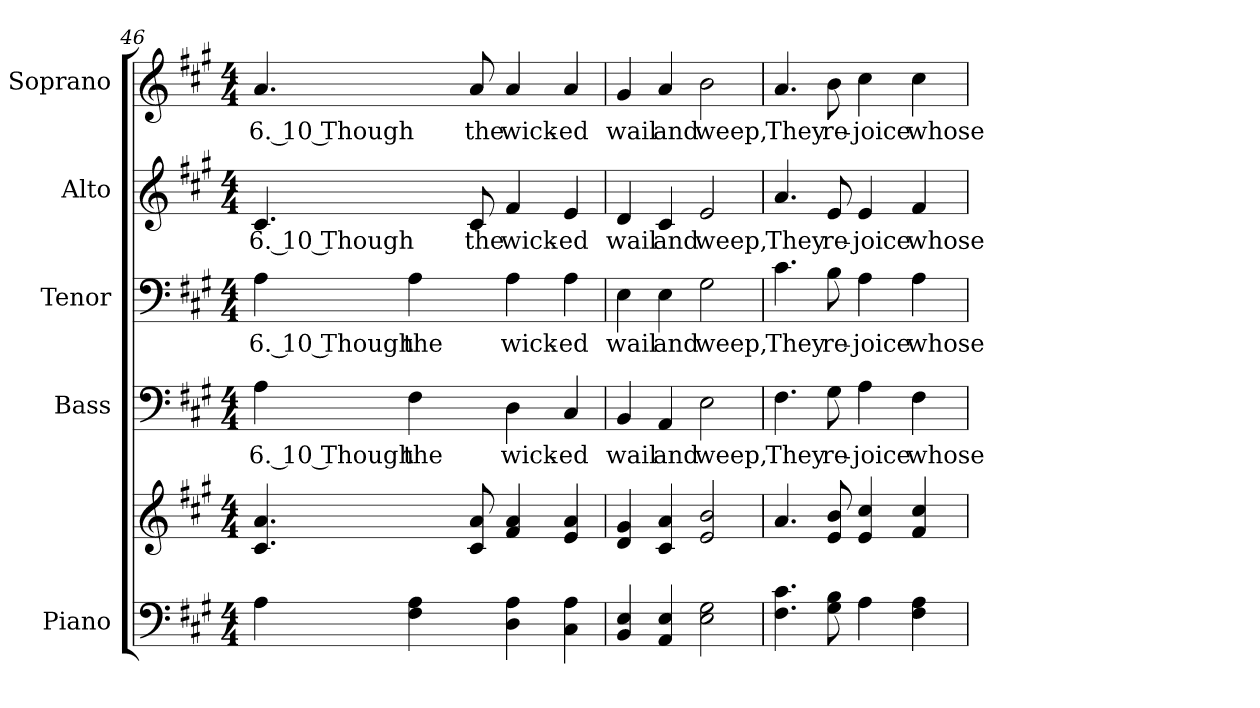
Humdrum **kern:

**kern	**kern	**kern	**text	**kern	**text	**kern	**text	**kern	**text
*part5	*part5	*part4	*part4	*part3	*part3	*part2	*part2	*part1	*part1
*staff6	*staff5	*staff4	*staff4	*staff3	*staff3	*staff2	*staff2	*staff1	*staff1
*I"Piano	*	*I"Bass	*	*I"Tenor	*	*I"Alto	*	*I"Soprano	*
*I'Pno.	*	*I'B.	*	*I'T.	*	*I'A.	*	*I'S.	*
*clefF4	*clefG2	*clefF4	*	*clefF4	*	*clefG2	*	*clefG2	*
*k[f#c#g#]	*k[f#c#g#]	*k[f#c#g#]	*	*k[f#c#g#]	*	*k[f#c#g#]	*	*k[f#c#g#]	*
*A:	*A:	*A:	*	*A:	*	*A:	*	*A:	*
*M4/4	*M4/4	*M4/4	*	*M4/4	*	*M4/4	*	*M4/4	*
=46	=46	=46	=46	=46	=46	=46	=46	=46	=46
!	!	!	!LO:LY:b:color=#000000	!	!	!	!	!	!
!	!	!	!	!	!LO:LY:b:color=#000000	!	!	!	!
!	!	!	!	!	!	!	!LO:LY:b:color=#000000	!	!
!	!	!	!	!	!	!	!	!	!LO:LY:b:color=#000000
4Ai\	4.c#i/ 4.ai	4Ai\	6. 10 Though	4Ai\	6. 10 Though	4.c#i/	6. 10 Though	4.ai/	6. 10 Though
!	!	!	!LO:LY:b:color=#000000	!	!	!	!	!	!
!	!	!	!	!	!LO:LY:b:color=#000000	!	!	!	!
4F#i\ 4Ai	.	4F#i\	the	4Ai\	the	.	.	.	.
!	!	!	!	!	!	!	!LO:LY:b:color=#000000	!	!
!	!	!	!	!	!	!	!	!	!LO:LY:b:color=#000000
.	8c#i/ 8ai	.	.	.	.	8c#i/	the	8ai/	the
!	!	!	!LO:LY:b:color=#000000	!	!	!	!	!	!
!	!	!	!	!	!LO:LY:b:color=#000000	!	!	!	!
!	!	!	!	!	!	!	!LO:LY:b:color=#000000	!	!
!	!	!	!	!	!	!	!	!	!LO:LY:b:color=#000000
4Di\ 4Ai	4f#i/ 4ai	4Di\	wick-	4Ai\	wick-	4f#i/	wick-	4ai/	wick-
!	!	!	!LO:LY:b:color=#000000	!	!	!	!	!	!
!	!	!	!	!	!LO:LY:b:color=#000000	!	!	!	!
!	!	!	!	!	!	!	!LO:LY:b:color=#000000	!	!
!	!	!	!	!	!	!	!	!	!LO:LY:b:color=#000000
4C#i\ 4Ai	4ei/ 4ai	4C#i/	-ed	4Ai\	-ed	4ei/	-ed	4ai/	-ed
=47	=47	=47	=47	=47	=47	=47	=47	=47	=47
!	!	!	!LO:LY:b:color=#000000	!	!	!	!	!	!
!	!	!	!	!	!LO:LY:b:color=#000000	!	!	!	!
!	!	!	!	!	!	!	!LO:LY:b:color=#000000	!	!
!	!	!	!	!	!	!	!	!	!LO:LY:b:color=#000000
4BBi/ 4Ei	4di/ 4g#i	4BBi/	wail	4Ei\	wail	4di/	wail	4g#i/	wail
!	!	!	!LO:LY:b:color=#000000	!	!	!	!	!	!
!	!	!	!	!	!LO:LY:b:color=#000000	!	!	!	!
!	!	!	!	!	!	!	!LO:LY:b:color=#000000	!	!
!	!	!	!	!	!	!	!	!	!LO:LY:b:color=#000000
4AAi/ 4Ei	4c#i/ 4ai	4AAi/	and	4Ei\	and	4c#i/	and	4ai/	and
!	!	!	!LO:LY:b:color=#000000	!	!	!	!	!	!
!	!	!	!	!	!LO:LY:b:color=#000000	!	!	!	!
!	!	!	!	!	!	!	!LO:LY:b:color=#000000	!	!
!	!	!	!	!	!	!	!	!	!LO:LY:b:color=#000000
2Ei\ 2G#i	2ei/ 2bi	2Ei\	weep,	2G#i\	weep,	2ei/	weep,	2bi\	weep,
!!LO:PB:g=z
=48	=48	=48	=48	=48	=48	=48	=48	=48	=48
!	!	!	!LO:LY:b:color=#000000	!	!	!	!	!	!
!	!	!	!	!	!LO:LY:b:color=#000000	!	!	!	!
!	!	!	!	!	!	!	!LO:LY:b:color=#000000	!	!
!	!	!	!	!	!	!	!	!	!LO:LY:b:color=#000000
4.F#i\ 4.c#i	4.ai/	4.F#i\	They	4.c#i\	They	4.ai/	They	4.ai/	They
!	!	!	!LO:LY:b:color=#000000	!	!	!	!	!	!
!	!	!	!	!	!LO:LY:b:color=#000000	!	!	!	!
!	!	!	!	!	!	!	!LO:LY:b:color=#000000	!	!
!	!	!	!	!	!	!	!	!	!LO:LY:b:color=#000000
8G#i\ 8Bi	8ei/ 8bi	8G#i\	re-	8Bi\	re-	8ei/	re-	8bi\	re-
!	!	!	!LO:LY:b:color=#000000	!	!	!	!	!	!
!	!	!	!	!	!LO:LY:b:color=#000000	!	!	!	!
!	!	!	!	!	!	!	!LO:LY:b:color=#000000	!	!
!	!	!	!	!	!	!	!	!	!LO:LY:b:color=#000000
4Ai\	4ei/ 4cc#i	4Ai\	-joice	4Ai\	-joice	4ei/	-joice	4cc#i\	-joice
!	!	!	!LO:LY:b:color=#000000	!	!	!	!	!	!
!	!	!	!	!	!LO:LY:b:color=#000000	!	!	!	!
!	!	!	!	!	!	!	!LO:LY:b:color=#000000	!	!
!	!	!	!	!	!	!	!	!	!LO:LY:b:color=#000000
4F#i\ 4Ai	4f#i/ 4cc#i	4F#i\	whose	4Ai\	whose	4f#i/	whose	4cc#i\	whose
=	=	=	=	=	=	=	=	=	=
*-	*-	*-	*-	*-	*-	*-	*-	*-	*-
